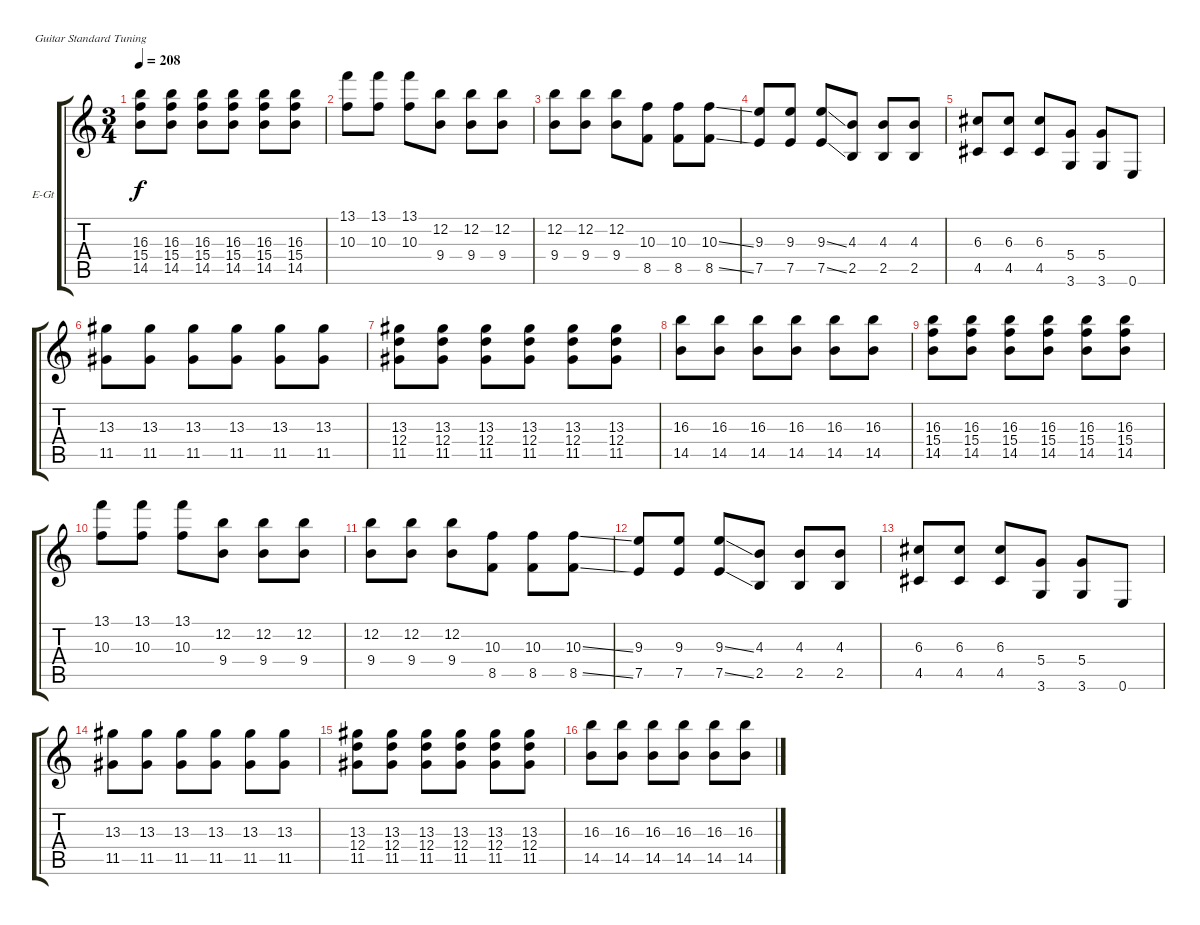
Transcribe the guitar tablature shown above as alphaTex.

\bracketExtendMode groupsimilarinstruments
\firstSystemTrackNameOrientation horizontal
\otherSystemsTrackNameOrientation horizontal
\track ("Guitar 1" "E-Gt") {instrument distortionguitar}
\staff {score tabs}
\tuning (E4 B3 G3 D3 A2 E2)
\ts (3 4)
\tempo 208
\clef g2
\ks c
(16.3 15.4 14.5).8{dy f} (16.3 15.4 14.5).8 (16.3 15.4 14.5).8 (16.3 15.4 14.5).8 (16.3 15.4 14.5).8 (16.3 15.4 14.5).8 |
(13.1 10.3).8 (13.1 10.3).8 (13.1 10.3).8 (12.2 9.4).8 (12.2 9.4).8 (12.2 9.4).8 |
(12.2 9.4).8 (12.2 9.4).8 (12.2 9.4).8 (10.3 8.5).8 (10.3 8.5).8 (10.3{ss} 8.5{ss}).8 |
(9.3 7.5).8 (9.3 7.5).8 (9.3{ss} 7.5{ss}).8 (4.3 2.5).8 (4.3 2.5).8 (4.3 2.5).8 |
(6.3 4.5).8 (6.3 4.5).8 (6.3 4.5).8 (5.4 3.6).8 (5.4 3.6).8 0.6.8 |
(13.3 11.5).8 (13.3 11.5).8 (13.3 11.5).8 (13.3 11.5).8 (13.3 11.5).8 (13.3 11.5).8 |
(13.3 12.4 11.5).8 (13.3 12.4 11.5).8 (13.3 12.4 11.5).8 (13.3 12.4 11.5).8 (13.3 12.4 11.5).8 (13.3 12.4 11.5).8 |
(16.3 14.5).8 (16.3 14.5).8 (16.3 14.5).8 (16.3 14.5).8 (16.3 14.5).8 (16.3 14.5).8 |
(16.3 15.4 14.5).8 (16.3 15.4 14.5).8 (16.3 15.4 14.5).8 (16.3 15.4 14.5).8 (16.3 15.4 14.5).8 (16.3 15.4 14.5).8 |
(13.1 10.3).8 (13.1 10.3).8 (13.1 10.3).8 (12.2 9.4).8 (12.2 9.4).8 (12.2 9.4).8 |
(12.2 9.4).8 (12.2 9.4).8 (12.2 9.4).8 (10.3 8.5).8 (10.3 8.5).8 (10.3{ss} 8.5{ss}).8 |
(9.3 7.5).8 (9.3 7.5).8 (9.3{ss} 7.5{ss}).8 (4.3 2.5).8 (4.3 2.5).8 (4.3 2.5).8 |
(6.3 4.5).8 (6.3 4.5).8 (6.3 4.5).8 (5.4 3.6).8 (5.4 3.6).8 0.6.8 |
(13.3 11.5).8 (13.3 11.5).8 (13.3 11.5).8 (13.3 11.5).8 (13.3 11.5).8 (13.3 11.5).8 |
(13.3 12.4 11.5).8 (13.3 12.4 11.5).8 (13.3 12.4 11.5).8 (13.3 12.4 11.5).8 (13.3 12.4 11.5).8 (13.3 12.4 11.5).8 |
(16.3 14.5).8 (16.3 14.5).8 (16.3 14.5).8 (16.3 14.5).8 (16.3 14.5).8 (16.3 14.5).8
